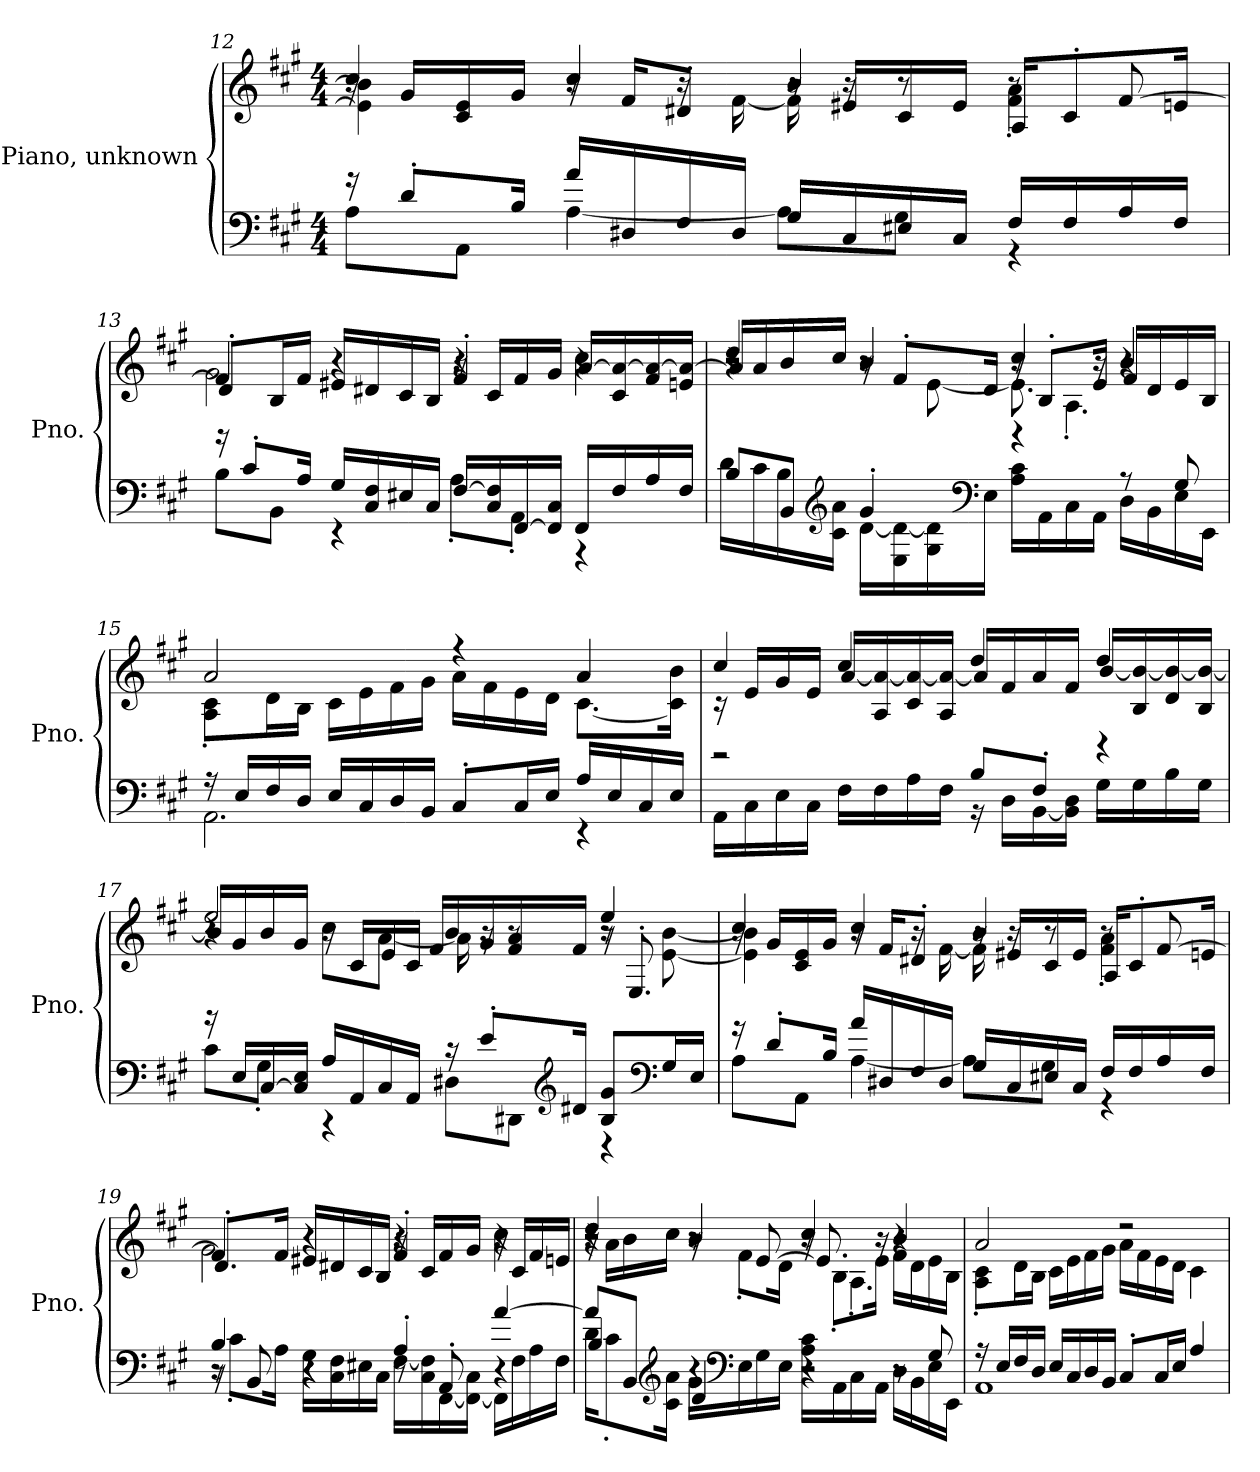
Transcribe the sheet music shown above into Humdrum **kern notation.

**kern	**kern
*part1	*part1
*staff2	*staff1
*I"Piano, unknown	*
*I'Pno.	*
!!LO:LB:g=z
*clefF4	*clefG2
*k[f#c#g#]	*k[f#c#g#]
*M4/4	*M4/4
=12	=12
*^	*^
*	*	*	*^
16r	8A\L	4cc#/	4e\] 4b\]	16r
8d'/L	.	.	.	16g#/LL
.	8AA\J	.	.	16c#/ 16e/
16B/Jk	.	.	.	16g#/JJ
16a/LL	[4A\	4cc#/	8r	16r
16D#X/	.	.	.	16f#/KL
16F#/	.	.	16r	8d#X'/J
16D#/JJ	.	.	[16f#\	.
16G#/LL	8A\L]	4b/	16f#\]	16r
16C#/	.	.	16r	16e#X/LL
16E#X/	8G#\J	.	8r	16c#/
16C#/JJ	.	.	.	16e#/JJ
16F#/LL	4r	8r	4f#\' 4a\'	16A/KL
16F#/	.	.	.	8c#'/
16A/	.	[8f#/	.	.
16F#/JJ	.	.	.	16en/Jk
!!LO:LB:g=z	!!	!!
=13	=13	=13	=13	=13
16r	8B\L	4f#/]	2g#\	8d'/L
8c#'/L	.	.	.	.
.	8BB\J	.	.	16B/L
16A/Jk	.	.	.	16f#/JJ
16G#/LL	4r	4r	.	16e#X/LL
16C#/ 16F#/	.	.	.	16d#X/
16E#X/	.	.	.	16c#/
16C#/JJ	.	.	.	16B/JJ
[16F#/LL	8A'\L	4f#'/	4r	16r
16C#/ 16F#/]	.	.	.	16c#/LL
[16FF#/	8AA'\J	.	.	16f#/
16FF#/] 16C#/JJ	.	.	.	16g#/JJ
16FF#/LL	4r	4r	4cc#\	[16a/LL
16F#/	.	.	.	16c#/ 16a/_
16A/	.	.	.	16f#/ 16a/_
16F#/JJ	.	.	.	16en/ 16a/_JJ
!!LO:LB:g=z
=14	=14	=14	=14	=14
*	*	*	*	*^
8B/L	16d\LL	4dd/	4r	16a/LL]	2r
.	16c#\	.	.	16a/	.
8BB/J	16B\	.	.	16b/	.
*clefG2	*	*	*	*	*
.	16c#\ 16a\JJ	.	.	16cc#/JJ	.
4g#'/	[16d\LL	4b/	8r	16r	.
.	16E\ 16d\_	.	.	8f#'/L	.
.	16G#\ 16d\]	.	[8e\	.	.
*clefF4	*	*	*	*	*
.	16E\JJ	.	.	16d/Jk	.
4r	16A\ 16c#\LL	4cc#/	8.e\]	16r	8r
.	16AA\	.	.	8B'/L	.
.	16C#\	.	.	.	4.A'\
.	16AA\JJ	.	16r	16e/Jk	.
8r	16D\LL	4b/	4r	16f#/LL	.
.	16BB\	.	.	16d/	.
8G#/	16E\	.	.	16e/	.
.	16EE\JJ	.	.	16B/JJ	.
*	*	*	*v	*v	*v
=15	=15	=15	=15
16r	2.AA\	2a/	8A\' 8c#\'L
16E/LL	.	.	.
16F#/	.	.	16d\L
16D/JJ	.	.	16B\JJ
16E/LL	.	.	16c#\LL
16C#/	.	.	16e\
16D/	.	.	16f#\
16BB/JJ	.	.	16g#\JJ
8C#'/L	.	4r	16a\LL
.	.	.	16f#\
16C#/L	.	.	16e\
16E/JJ	.	.	16d\JJ
16A/LL	4r	4a/	[8.c#\L
16E/	.	.	.
16C#/	.	.	.
16E/JJ	.	.	16c#\] 16b\Jk
!!LO:LB:g=z	!!
=16	=16	=16	=16
2r	16AA\LL	4cc#/	16r
.	16C#\	.	16e/LL
.	16E\	.	16g#/
.	16C#\JJ	.	16e/JJ
.	16F#\LL	4cc#/	[16a/LL
.	16F#\	.	16A/ 16a/_
.	16A\	.	16c#/ 16a/_
.	16F#\JJ	.	16A/ 16a/_JJ
8B/L	16r	4dd/	16a/LL]
.	16D\LL	.	16f#/
8F#'/J	[16BB\	.	16a/
.	16BB\] 16D\JJ	.	16f#/JJ
4r	16G#\LL	4dd/	[16b/LL
.	16G#\	.	16B/ 16b/_
.	16B\	.	16d/ 16b/_
.	16G#\JJ	.	16B/ 16b/_JJ
=17	=17	=17	=17
*	*	*	*^
16r	8c#\L	2ee/	4r	16b/LL]
16E/LL	.	.	.	16g#/
[16C#/	8G#'\J	.	.	16b/
16C#/] 16E/JJ	.	.	.	16g#/JJ
16A/LL	4r	.	8cc#\L	16r
16AA/	.	.	.	16c#/LL
16C#/	.	.	[8a\J	16e/
16AA/JJ	.	.	.	16c#/JJ
16r	8D#X\L	4b/	16a\]	16f#/LL
8e'/L	.	.	16r	16g#/
.	8DD#X\J	.	8r	16f#/ 16a/
*clefG2	*	*	*	*
16d#X/Jk	.	.	.	16f#/JJ
8B/ 8g#/L	4r	4ee/	8r	16r
.	.	.	.	8.E'/
*clefF4	*	*	*	*
16G#/L	.	.	[8e\ [8b\	.
16E/JJ	.	.	.	.
!!LO:LB:g=z	!!	!!
=18	=18	=18	=18	=18
16r	8A\L	4cc#/	4e\] 4b\]	16r
8d'/L	.	.	.	16g#/LL
.	8AA\J	.	.	16c#/ 16e/
16B/Jk	.	.	.	16g#/JJ
16a/LL	[4A\	4cc#/	8r	16r
16D#X/	.	.	.	16f#/KL
16F#/	.	.	16r	8d#X'/J
16D#/JJ	.	.	[16f#\	.
16G#/LL	8A\L]	4b/	16f#\]	16r
16C#/	.	.	16r	16e#X/LL
16E#X/	8G#\J	.	8r	16c#/
16C#/JJ	.	.	.	16e#/JJ
16F#/LL	4r	8r	4f#\' 4a\'	16A/KL
16F#/	.	.	.	8c#'/
16A/	.	[8f#/	.	.
16F#/JJ	.	.	.	16en/Jk
!!LO:PB:g=z	!!	!!
=19	=19	=19	=19	=19
*	*^	*	*	*
4B/	16r	8r	4f#/]	2g#\	8.d'/L
.	8c#'\L	.	.	.	.
.	.	8BB/	.	.	.
.	16A\Jk	.	.	.	16f#/Jk
4r	16G#\LL	4r	4r	.	16e#X/LL
.	16C#\ 16F#\	.	.	.	16d#X/
.	16E#X\	.	.	.	16c#/
.	16C#\JJ	.	.	.	16B/JJ
4A'/	[16F#\LL	8r	4f#'/	4r	16r
.	16C#\ 16F#\]	.	.	.	16c#/LL
.	[16FF#\	8AA'/	.	.	16f#/
.	16FF#\_ 16C#\JJ	.	.	.	16g#/JJ
[4a/	16FF#\LL]	4r	4r	4cc#\	16r
.	16F#\	.	.	.	16c#/LL
.	16A\	.	.	.	16f#/
.	16F#\JJ	.	.	.	16en/JJ
!!LO:LB:g=z
=20	=20	=20	=20	=20	=20
*	*	*	*	*	*^
8a/L]	16d\KL	4B/	4dd/	16r	4r	2r
.	8c#'\	.	.	16a\LL	.	.
8BB/J	.	.	.	16b\	.	.
*clefG2	*	*	*	*	*	*
.	16c#\ 16a\Jk	.	.	16cc#\JJ	.	.
4r	16g#\LL	4d/	4b/	16r	8r	.
*clefF4	*	*	*	*	*	*
.	16E\	.	.	8f#'\L	.	.
.	16G#\	.	.	.	[8e/	.
.	16E\JJ	.	.	16d\Jk	.	.
2r	16A\ 16c#\LL	4r	4cc#/	16r	8.e/]	8r
.	16AA\	.	.	8B'\L	.	.
.	16C#\	.	.	.	.	4.A'\
.	16AA\JJ	.	.	16e\Jk	16r	.
.	16D\LL	8r	4b/	16f#\LL	4r	.
.	16BB\	.	.	16d\	.	.
.	16E\	8G#/	.	16e\	.	.
.	16EE\JJ	.	.	16B\JJ	.	.
*	*v	*v	*	*	*	*
*	*	*	*v	*v	*v
=21	=21	=21	=21
16r	1AA	2a/	8A\' 8c#\'L
16E/LL	.	.	.
16F#/	.	.	16d\L
16D/JJ	.	.	16B\JJ
16E/LL	.	.	16c#\LL
16C#/	.	.	16e\
16D/	.	.	16f#\
16BB/JJ	.	.	16g#\JJ
8C#'/L	.	2r	16a\LL
.	.	.	16f#\
16C#/L	.	.	16e\
16E/JJ	.	.	16d\JJ
4A/	.	.	4c#\
*v	*v	*	*
*	*v	*v
=	=
*-	*-
